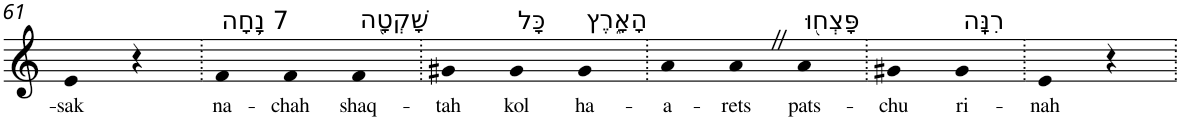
**kern	**text
*part1	*part1
*staff1	*staff1
*I"Piano	*
*I'Pno	*
!!LO:PB:g=z
*clefG2	*
*k[]	*
=61	=61
!	!LO:LY:b
4e	-sak
4r	.
=62.	=62.
!LO:TX:a:t=7 נָ֥חָה	!
!	!LO:LY:b
4f	na-
!	!LO:LY:b
4f	-chah
!LO:TX:a:t=שָׁקְטָ֖ה	!
!	!LO:LY:b
4f	shaq-
=63.	=63.
!	!LO:LY:b
4g#X	-tah
!LO:TX:a:t=כָּל	!
!	!LO:LY:b
4g#	kol
!LO:TX:a:t=הָאָ֑רֶץ	!
!	!LO:LY:b
4g#	ha-
=64.	=64.
!	!LO:LY:b
4a	-a-
!	!LO:LY:b
4aZ	-rets
!LO:TX:a:t=פָּצְח֖וּ	!
!	!LO:LY:b
4a	pats-
=65.	=65.
!	!LO:LY:b
4g#X	-chu
!LO:TX:a:t=רִנָּֽה	!
!	!LO:LY:b
4g#	ri-
=66.	=66.
!	!LO:LY:b
4e	-nah
4r	.
=.	=.
*-	*-
